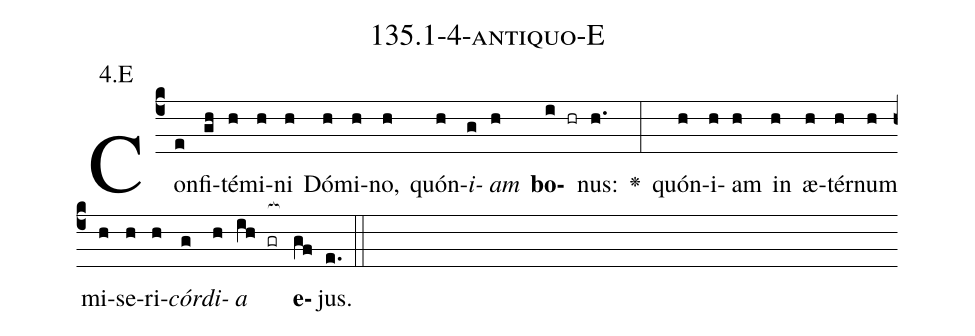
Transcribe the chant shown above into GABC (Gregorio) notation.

name: 135.1-4-antiquo-E;
annotation: 4.E;
%%
(c4)Con(e)fi(gh)té(h)mi(h)ni(h) Dó(h)mi(h)no,(h) quón(h)<i>i</i>(g)<i>am</i>(h) <b>bo</b>(i hr)nus:(h.) <v>\greheightstar</v>(:) quón(h)i(h)am(h) in(h) æ(h)tér(h)num(h) mi(h)se(h)ri(h)<i>cór</i>(g)<i>di</i>(h)<i>a</i>(ih gr[ocb:1{]) <b>e</b>(gf[ocb:0}])jus.(e.) (::)


%E(h) u(g) o(h) u(ih) a(gf) e.(e.) (::)
